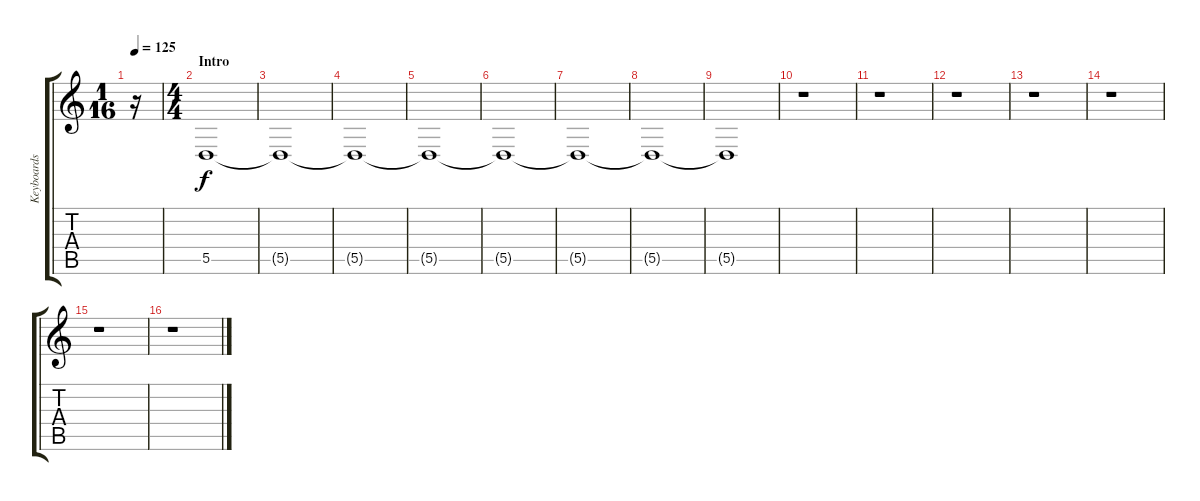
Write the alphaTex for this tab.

\track ("Keyboards 2" "Keyboards ") {instrument stringensemble1}
\staff {score tabs}
\tuning (E4 B3 G3 D3 A2 E2) {hide}
\ts (1 16)
\tempo 125
\clef g2
\ks c
r.16{dy f instrument stringensemble1} |
\ts (4 4)
\section ("" "Intro")
5.5.1 |
5.5{t}.1 |
5.5{t}.1 |
5.5{t}.1 |
5.5{t}.1 |
5.5{t}.1 |
5.5{t}.1 |
5.5{t}.1 |
r.1 |
r.1 |
r.1 |
r.1 |
r.1 |
r.1 |
r.1
